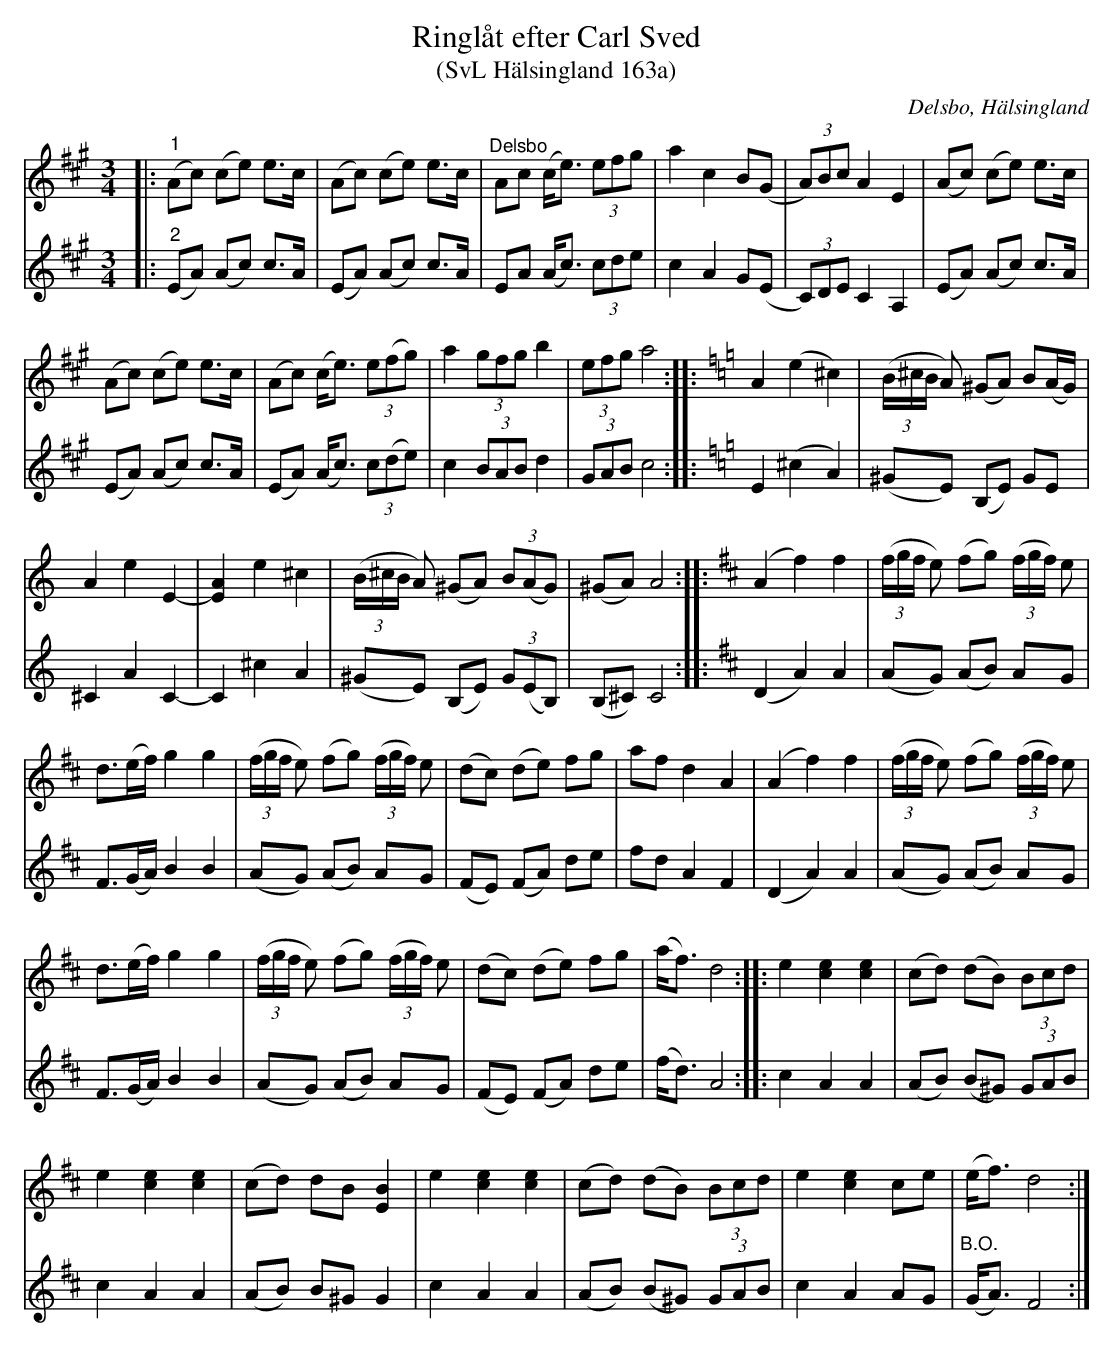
X:1
T:Ringlåt efter Carl Sved
T:(SvL Hälsingland 163a)
O:Delsbo, Hälsingland
L:1/8
M:3/4
K:A
V:1
|:"^1" (Ac) (ce) e>c | (Ac) (ce) e>c |"^Delsbo" Ac (c<e) (3efg | a2 c2 B(G | (3A)Bc A2 E2 | (Ac) (ce) e>c |
(Ac) (ce) e>c | (Ac) (c<e) (3e(fg) | a2 (3gfg b2 | (3efg a4 :: [K:C] A2 (e2 ^c2) | (3(B/^c/B/ A) (^GA) B(A/G/) |
A2 e2 E2- | [EA]2 e2 ^c2 | (3(B/^c/B/ A) (^GA) (3B(AG) | (^GA) A4 :: [K:D] (A2 f2) f2 | (3(f/g/f/ e) (fg) (3(f/g/f/) e |
d>(ef/) g2 g2 | (3(f/g/f/ e) (fg) (3(f/g/f/) e | (dc) (de) fg | af d2 A2 | (A2 f2) f2 | (3(f/g/f/ e) (fg) (3(f/g/f/) e |
d>(ef/) g2 g2 | (3(f/g/f/ e) (fg) (3(f/g/f/) e | (dc) (de) fg | (a<f) d4 :: e2 [ce]2 [ce]2 | (cd) (dB) (3Bcd |
e2 [ce]2 [ce]2 | (cd) dB [EB]2 | e2 [ce]2 [ce]2 | (cd) (dB) (3Bcd | e2 [ce]2 ce | (e<f) d4 :|
V:2
|:"^2" (EA) (Ac) c>A | (EA) (Ac) c>A | EA (A<c) (3cde | c2 A2 G(E | (3C)DE C2 A,2 | (EA) (Ac) c>A |
(EA) (Ac) c>A | (EA) (A<c) (3c(de) | c2 (3BAB d2 | (3GAB c4 ::[K:C] E2 (^c2 A2) | (^GE) (B,E) GE |
^C2 A2 C2- | C2 ^c2 A2 | (^GE) (B,E) (3G(EB,) | (B,^C) C4 ::[K:D] (D2 A2) A2 | (AG) (AB) AG |
F>(GA/) B2 B2 | (AG) (AB) AG | (FE) (FA) de | fd A2 F2 | (D2 A2) A2 | (AG) (AB) AG |
F>(GA/) B2 B2 | (AG) (AB) AG | (FE) (FA) de | (f<d) A4 :: c2 A2 A2 | (AB) (B^G) (3GAB | c2 A2 A2 |
(AB) B^G G2 | c2 A2 A2 | (AB) (B^G) (3GAB | c2 A2 AG |"^B.O." (G<A) F4 :|
